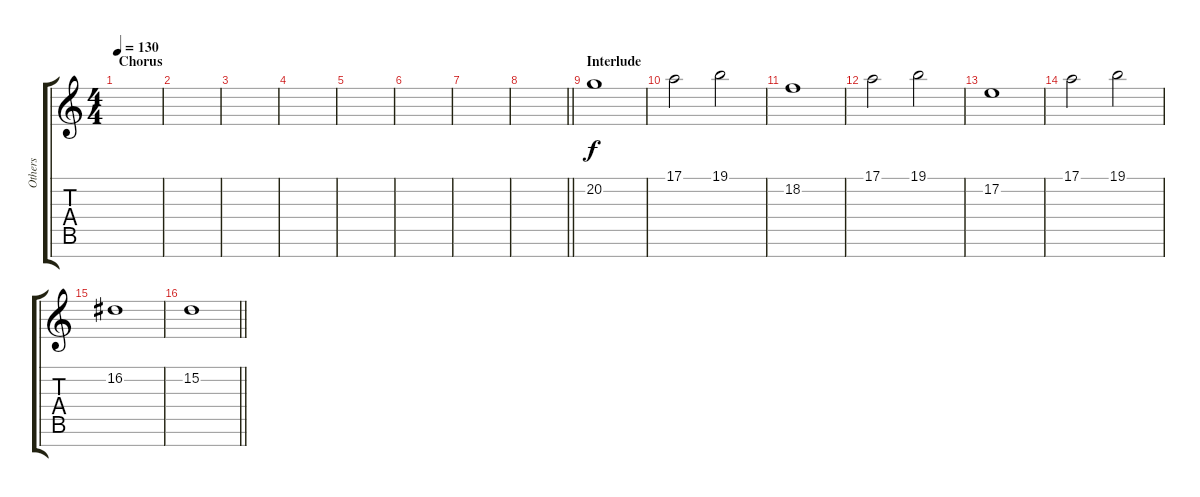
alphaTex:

\track ("Others" "Others") {instrument cello}
\staff {score tabs}
\tuning (E4 B3 G3 D3 A2 E2 B1) {hide}
\ts (4 4)
\section ("" "Chorus")
\tempo 130
\clef g2
\ks c
|
|
|
|
|
|
|
\barLineRight lightlight
|
\section ("" "Interlude")
20.2.1{instrument vibraphone} |
17.1.2 19.1.2 |
18.2.1 |
17.1.2 19.1.2 |
17.2.1 |
17.1.2 19.1.2 |
16.2.1 |
\barLineRight lightlight
15.2.1
